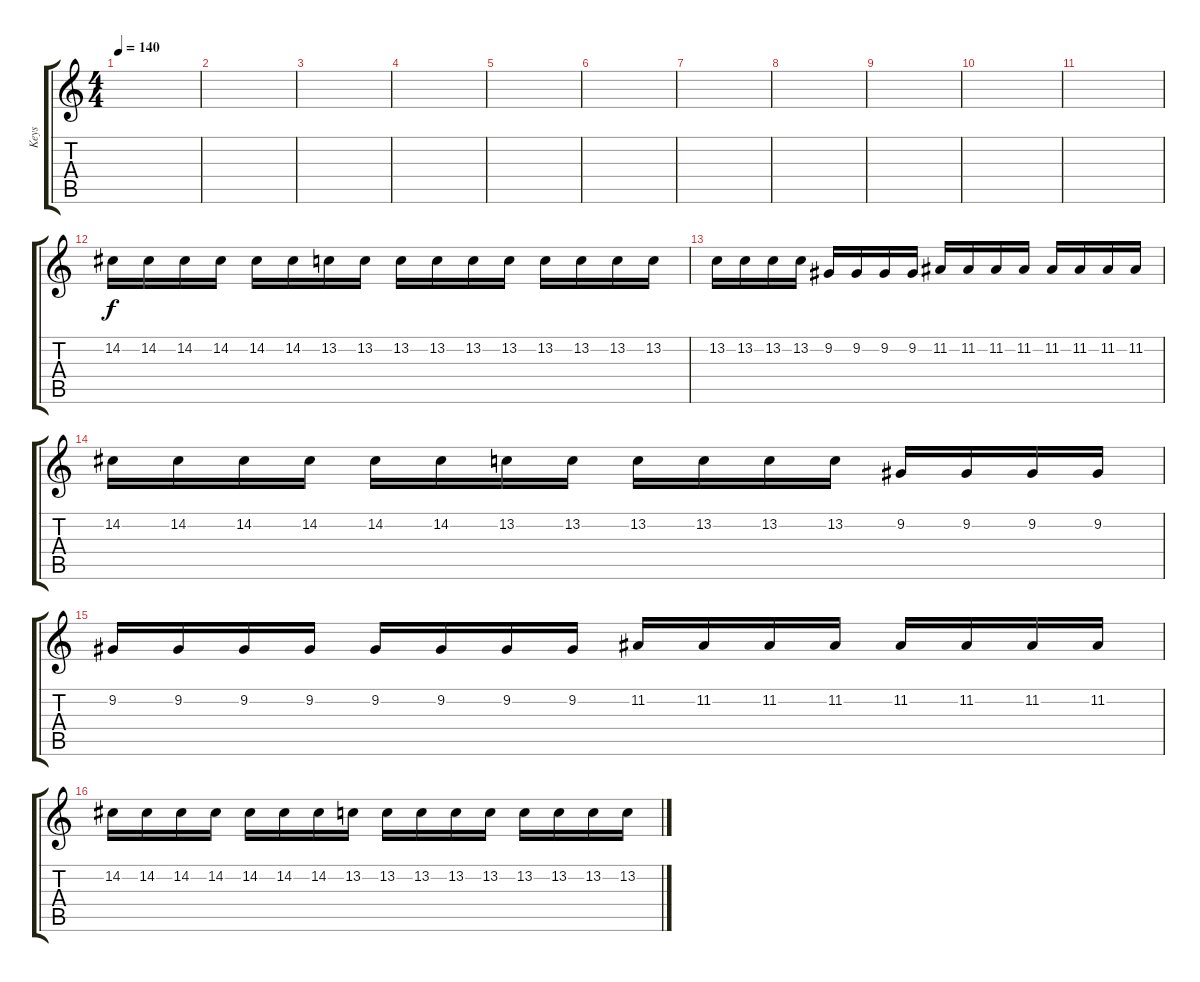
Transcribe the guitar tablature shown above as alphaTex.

\track ("Keys" "Keys") {instrument brightacousticpiano}
\staff {score tabs}
\tuning (E4 B3 G3 D3 A2 E2) {hide}
\ts (4 4)
\tempo 140
\clef g2
\ks c
|
|
|
|
|
|
|
|
|
|
|
14.2.16 14.2.16 14.2.16 14.2.16 14.2.16 14.2.16 13.2.16 13.2.16 13.2.16 13.2.16 13.2.16 13.2.16 13.2.16 13.2.16 13.2.16 13.2.16 |
13.2.16 13.2.16 13.2.16 13.2.16 9.2.16 9.2.16 9.2.16 9.2.16 11.2.16 11.2.16 11.2.16 11.2.16 11.2.16 11.2.16 11.2.16 11.2.16 |
14.2.16 14.2.16 14.2.16 14.2.16 14.2.16 14.2.16 13.2.16 13.2.16 13.2.16 13.2.16 13.2.16 13.2.16 9.2.16 9.2.16 9.2.16 9.2.16 |
9.2.16 9.2.16 9.2.16 9.2.16 9.2.16 9.2.16 9.2.16 9.2.16 11.2.16 11.2.16 11.2.16 11.2.16 11.2.16 11.2.16 11.2.16 11.2.16 |
14.2.16 14.2.16 14.2.16 14.2.16 14.2.16 14.2.16 14.2.16 13.2.16 13.2.16 13.2.16 13.2.16 13.2.16 13.2.16 13.2.16 13.2.16 13.2.16
